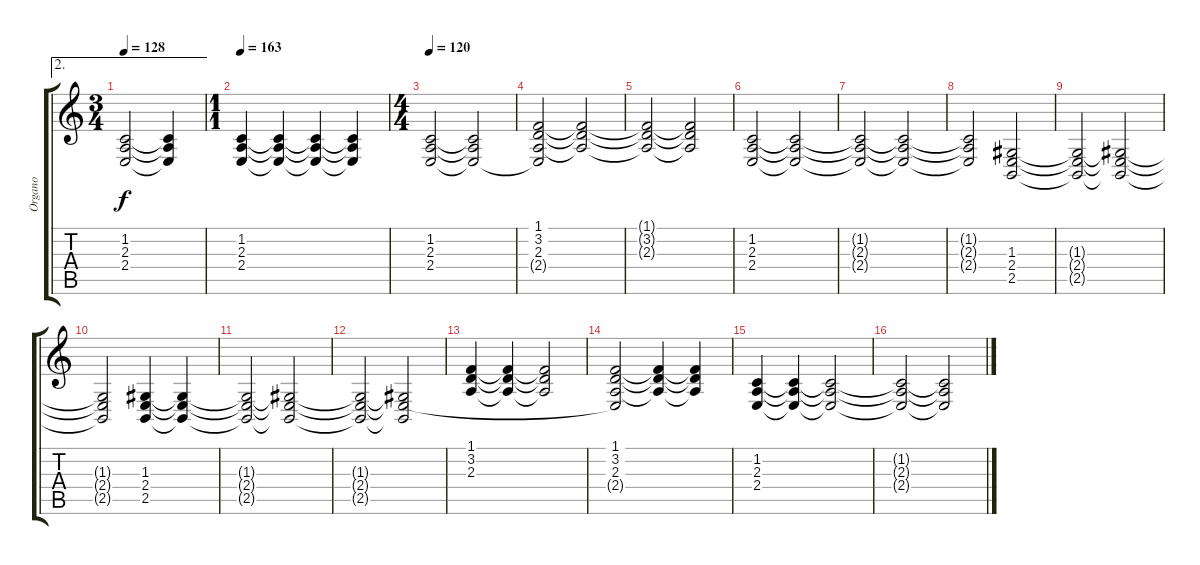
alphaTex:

\track ("Organo" "Organo") {instrument drawbarorgan}
\staff {score tabs}
\tuning (E4 B3 G3 D3 A2 E2) {hide}
\ae 2
\ts (3 4)
\tempo 128
\clef g2
\ks c
(1.2{t} 2.3{t} 2.4{t}).2{dy f} (1.2{t} 2.3{t} 2.4{t}).4 |
\ts (1 1)
\tempo 163
(1.2 2.3 2.4).4{volume 12} (1.2{t} 2.3{t} 2.4{t}).4 (1.2{t} 2.3{t} 2.4{t}).4 (1.2{t} 2.3{t} 2.4{t}).4 |
\ts (4 4)
\tempo 120
(1.2 2.3 2.4).2{volume 6} (1.2{t} 2.3{t} 2.4{t}).2 |
(1.1 3.2 2.3 2.4{t}).2 (1.1{t} 3.2{t} 2.3{t}).2 |
(1.1{t} 3.2{t} 2.3{t}).2 (1.1{t} 3.2{t} 2.3{t}).2 |
(1.2 2.3 2.4).2 (1.2{t} 2.3{t} 2.4{t}).2 |
(1.2{t} 2.3{t} 2.4{t}).2 (1.2{t} 2.3{t} 2.4{t}).2 |
(1.2{t} 2.3{t} 2.4{t}).2 (1.3 2.4 2.5).2 |
(1.3{t} 2.4{t} 2.5{t}).2 (1.3{t} 2.4{t} 2.5{t}).2 |
(1.3{t} 2.4{t} 2.5{t}).2 (1.3 2.4 2.5).4 (1.3{t} 2.4{t} 2.5{t}).4 |
(1.3{t} 2.4{t} 2.5{t}).2 (1.3{t} 2.4{t} 2.5{t}).2 |
(1.3{t} 2.4{t} 2.5{t}).2 (1.3{t} 2.4{t} 2.5{t}).2 |
(1.1 3.2 2.3).4 (1.1{t} 3.2{t} 2.3{t}).4 (1.1{t} 3.2{t} 2.3{t}).2 |
(1.1 3.2 2.3 2.4{t}).2 (1.1{t} 3.2{t} 2.3{t}).4 (1.1{t} 3.2{t} 2.3{t}).4 |
(1.2 2.3 2.4).4 (1.2{t} 2.3{t} 2.4{t}).4 (1.2{t} 2.3{t} 2.4{t}).2 |
(1.2{t} 2.3{t} 2.4{t}).2 (1.2{t} 2.3{t} 2.4{t}).2
